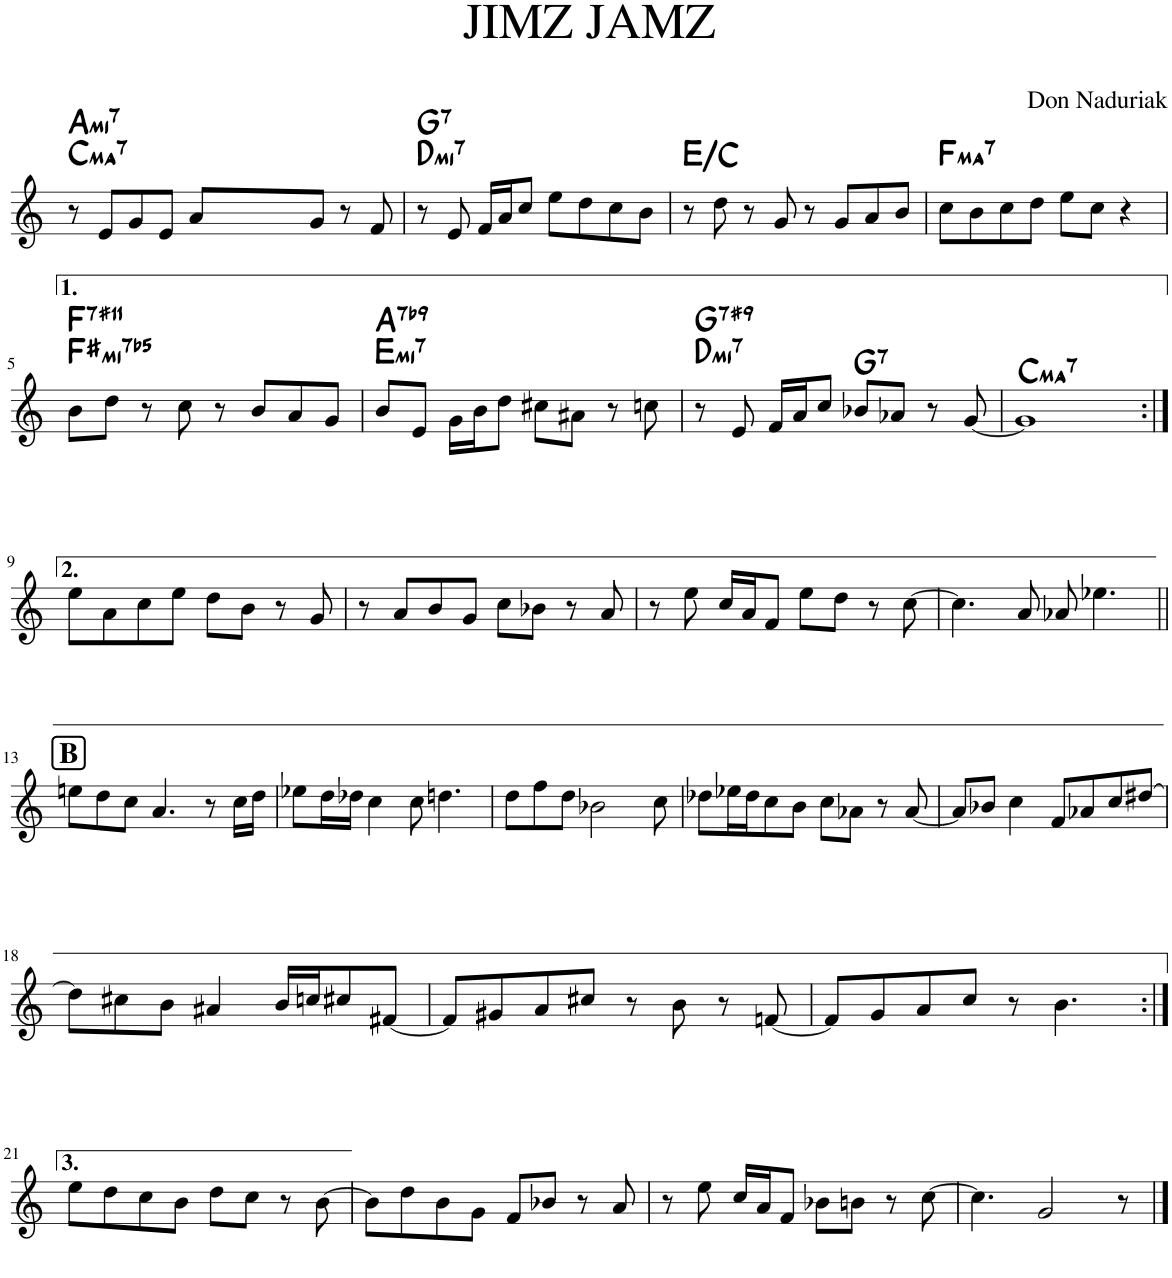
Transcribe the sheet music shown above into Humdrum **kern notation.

**kern	**harte
*part1	*part1
*staff1	*
*I"Voice	*
*clefG2	*
*k[]	*
=1	=1
!	!LO:H:n=1:kt=Maj7
!	!LO:H:n=2:kt=m7
8r	C:maj7 A:min7
8e/L	.
8g/	.
8e/J	.
8a/L	.
8g/J	.
8r	.
8f/	.
=2	=2
!	!LO:H:n=1:kt=m7
!	!LO:H:n=2:kt=7
8r	D:min7 G:7
8e/	.
16f/LL	.
16a/J	.
8cc/J	.
8ee\L	.
8dd\	.
8cc\	.
8b\J	.
=3	=3
8r	E:maj/b6
8dd\	.
8r	.
8g/	.
8r	.
8g/L	.
8a/	.
8b/J	.
=4	=4
!	!LO:H:kt=Maj7
8cc\L	F:maj7
8b\	.
8cc\	.
8dd\J	.
8ee\L	.
8cc\J	.
4r	.
!!LO:LB:g=z
=5	=5
!	!LO:H:n=1:kt=m7b5
!	!LO:H:n=2:kt=7
8b\L	F#:hdim7 F:7(#11)
8dd\J	.
8r	.
8cc\	.
8r	.
8b/L	.
8a/	.
8g/J	.
=6	=6
!	!LO:H:n=1:kt=m7
!	!LO:H:n=2:kt=7
8b/L	E:min7 A:7(b9)
8e/J	.
16g\LL	.
16b\J	.
8dd\J	.
8cc#X\L	.
8a#X\J	.
8r	.
8ccn\	.
=7	=7
!	!LO:H:n=1:kt=m7
!	!LO:H:n=2:kt=7
8r	D:min7 G:7(#9)
8e/	.
16f/LL	.
16a/J	.
8cc/J	.
!	!LO:H:kt=7
8b-X/L	G:7
8a-X/J	.
8r	.
[8g/	.
=8	=8
!	!LO:H:kt=Maj7
1g]	C:maj7
!!LO:LB:g=z
=9:|!	=9:|!
8ee\L	.
8a\	.
8cc\	.
8ee\J	.
8dd\L	.
8b\J	.
8r	.
8g/	.
=10	=10
8r	.
8a/L	.
8b/	.
8g/J	.
8cc\L	.
8b-X\J	.
8r	.
8a/	.
=11	=11
8r	.
8ee\	.
16cc/LL	.
16a/J	.
8f/J	.
8ee\L	.
8dd\J	.
8r	.
[8cc\	.
=12	=12
4.cc\]	.
8a/	.
8a-X/	.
4.ee-X\	.
!!LO:LB:g=z
=13||	=13||
!LO:TX:a:B:t=B	!
8een\L	.
8dd\	.
8cc\J	.
4.a/	.
8r	.
16cc\LL	.
16dd\JJ	.
=14	=14
8ee-X\L	.
16dd\L	.
16dd-X\JJ	.
4cc\	.
8cc\	.
4.ddn\	.
=15	=15
8dd\L	.
8ff\	.
8dd\J	.
2b-X\	.
8cc\	.
=16	=16
8dd-X\L	.
16ee-X\L	.
16dd-\J	.
8cc\	.
8b\J	.
8cc\L	.
8a-X\J	.
8r	.
[8a-/	.
=17	=17
8a-/L]	.
8b-X/J	.
4cc\	.
8f/L	.
8a-X/	.
8cc/	.
[8dd#X/J	.
!!LO:LB:g=z
=18	=18
8dd#\L]	.
8cc#X\	.
8b\J	.
4a#X/	.
16b/LL	.
16ccn/J	.
8cc#X/	.
[8f#X/J	.
=19	=19
8f#/L]	.
8g#X/	.
8a/	.
8cc#X/J	.
8r	.
8b\	.
8r	.
[8fn/	.
=20	=20
8f/L]	.
8g/	.
8a/	.
8cc/J	.
8r	.
4.b\	.
!!LO:LB:g=z
=21:|!	=21:|!
8ee\L	.
8dd\	.
8cc\	.
8b\J	.
8dd\L	.
8cc\J	.
8r	.
[8b\	.
=22	=22
8b\L]	.
8dd\	.
8b\	.
8g\J	.
8f/L	.
8b-X/J	.
8r	.
8a/	.
=23	=23
8r	.
8ee\	.
16cc/LL	.
16a/J	.
8f/J	.
8b-X\L	.
8bn\J	.
8r	.
[8cc\	.
=24	=24
4.cc\]	.
2g/	.
8r	.
==	==
*-	*-
